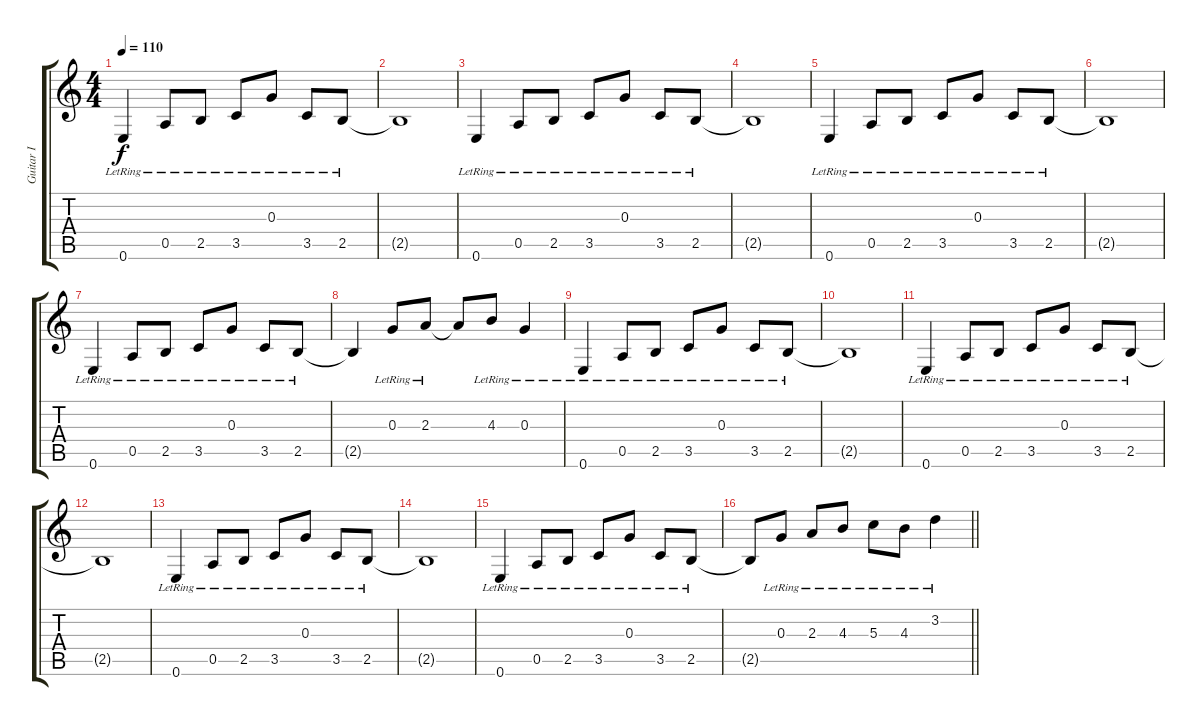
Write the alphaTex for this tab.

\track ("Guitar I" "Guitar I") {instrument acousticguitarsteel}
\staff {score tabs}
\tuning (E4 B3 G3 D3 A2 E2) {hide}
\ts (4 4)
\tempo 110
\clef g2
\ks c
0.6{lr}.4{dy f} 0.5{lr}.8 2.5{lr}.8 3.5{lr}.8 0.3{lr}.8 3.5{lr}.8 2.5{lr}.8 |
2.5{t}.1 |
0.6{lr}.4 0.5{lr}.8 2.5{lr}.8 3.5{lr}.8 0.3{lr}.8 3.5{lr}.8 2.5{lr}.8 |
2.5{t}.1 |
0.6{lr}.4 0.5{lr}.8 2.5{lr}.8 3.5{lr}.8 0.3{lr}.8 3.5{lr}.8 2.5{lr}.8 |
2.5{t}.1 |
0.6{lr}.4 0.5{lr}.8 2.5{lr}.8 3.5{lr}.8 0.3{lr}.8 3.5{lr}.8 2.5{lr}.8 |
2.5{t}.4 0.3{lr}.8 2.3{lr}.8 2.3{t}.8 4.3{lr}.8 0.3{lr}.4 |
0.6{lr}.4 0.5{lr}.8 2.5{lr}.8 3.5{lr}.8 0.3{lr}.8 3.5{lr}.8 2.5{lr}.8 |
2.5{t}.1 |
0.6{lr}.4 0.5{lr}.8 2.5{lr}.8 3.5{lr}.8 0.3{lr}.8 3.5{lr}.8 2.5{lr}.8 |
2.5{t}.1 |
0.6{lr}.4 0.5{lr}.8 2.5{lr}.8 3.5{lr}.8 0.3{lr}.8 3.5{lr}.8 2.5{lr}.8 |
2.5{t}.1 |
0.6{lr}.4 0.5{lr}.8 2.5{lr}.8 3.5{lr}.8 0.3{lr}.8 3.5{lr}.8 2.5{lr}.8 |
\barLineRight lightlight
2.5{t}.8 0.3{lr}.8 2.3{lr}.8 4.3{lr}.8 5.3{lr}.8 4.3{lr}.8 3.2{lr}.4
